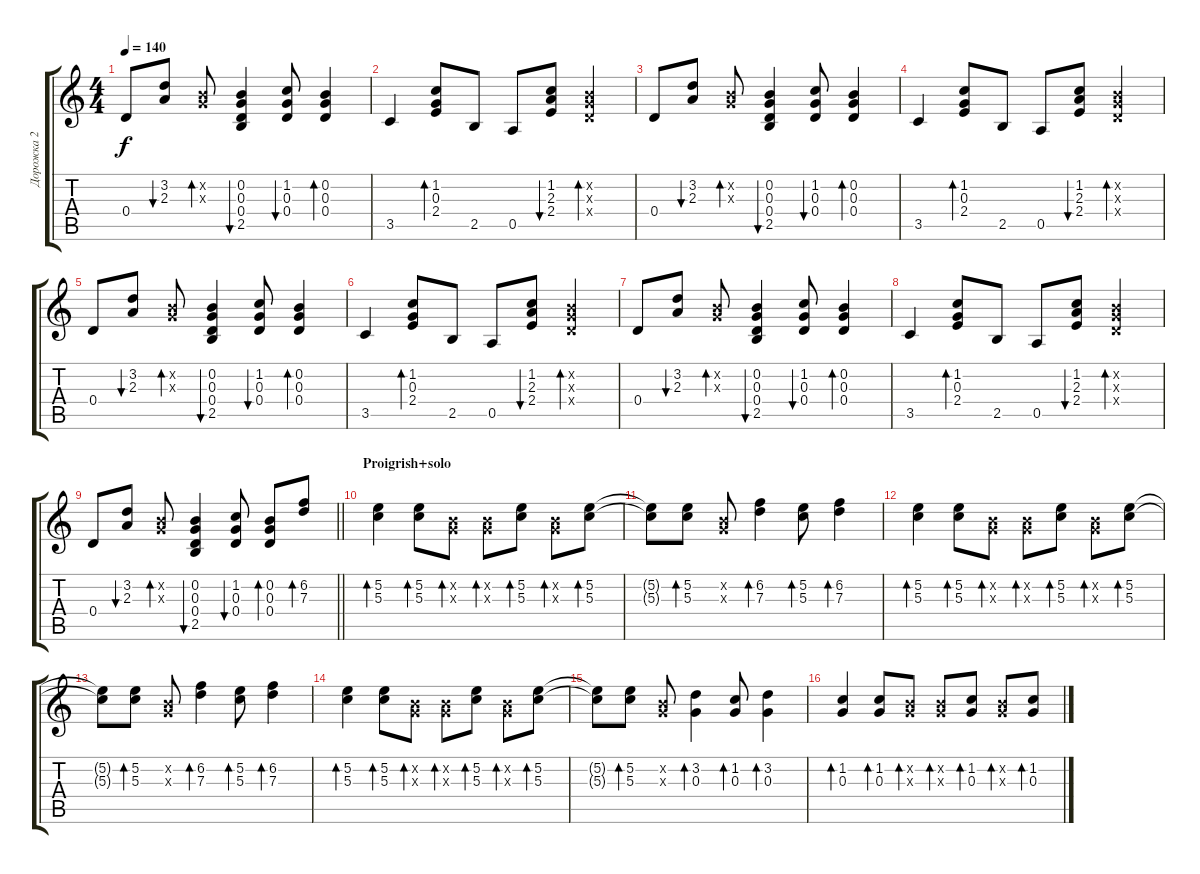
\track ("Дорожка 2" "Дорожка 2") {instrument acousticguitarsteel}
\staff {score tabs}
\tuning (E4 B3 G3 D3 A2 E2) {hide}
\ts (4 4)
\tempo 140
\clef g2
\ks c
0.4.8{dy f} (3.2 2.3).8{bu 60} (0.2{x} 0.3{x}).8{bd 60} (0.2 0.3 0.4 2.5).4{bu 60} (1.2 0.3 0.4).8{bu 60} (0.2 0.3 0.4).4{bd 60} |
3.5.4 (1.2 0.3 2.4).8{bd 60} 2.5.8 0.5.8 (1.2 2.3 2.4).8{bu 60} (0.2{x} 0.3{x} 0.4{x}).4{bd 60} |
0.4.8 (3.2 2.3).8{bu 60} (0.2{x} 0.3{x}).8{bd 60} (0.2 0.3 0.4 2.5).4{bu 60} (1.2 0.3 0.4).8{bu 60} (0.2 0.3 0.4).4{bd 60} |
3.5.4 (1.2 0.3 2.4).8{bd 60} 2.5.8 0.5.8 (1.2 2.3 2.4).8{bu 60} (0.2{x} 0.3{x} 0.4{x}).4{bd 60} |
0.4.8 (3.2 2.3).8{bu 60} (0.2{x} 0.3{x}).8{bd 60} (0.2 0.3 0.4 2.5).4{bu 60} (1.2 0.3 0.4).8{bu 60} (0.2 0.3 0.4).4{bd 60} |
3.5.4 (1.2 0.3 2.4).8{bd 60} 2.5.8 0.5.8 (1.2 2.3 2.4).8{bu 60} (0.2{x} 0.3{x} 0.4{x}).4{bd 60} |
0.4.8 (3.2 2.3).8{bu 60} (0.2{x} 0.3{x}).8{bd 60} (0.2 0.3 0.4 2.5).4{bu 60} (1.2 0.3 0.4).8{bu 60} (0.2 0.3 0.4).4{bd 60} |
3.5.4 (1.2 0.3 2.4).8{bd 60} 2.5.8 0.5.8 (1.2 2.3 2.4).8{bu 60} (0.2{x} 0.3{x} 0.4{x}).4{bd 60} |
\barLineRight lightlight
0.4.8 (3.2 2.3).8{bu 60} (0.2{x} 0.3{x}).8{bd 60} (0.2 0.3 0.4 2.5).4{bu 60} (1.2 0.3 0.4).8{bu 60} (0.2 0.3 0.4).8{bd 60} (6.2 7.3).8{bd 60} |
\section ("" "Proigrish+solo")
(5.2 5.3).4{bd 60} (5.2 5.3).8{bd 60} (0.2{x} 0.3{x}).8{bd 60} (0.2{x} 0.3{x}).8{bd 60} (5.2 5.3).8{bd 60} (0.2{x} 0.3{x}).8{bd 60} (5.2 5.3).8{bd 60} |
(5.2{t} 5.3{t}).8 (5.2 5.3).8{bd 60} (0.2{x} 0.3{x}).8 (6.2 7.3).4{bd 60} (5.2 5.3).8{bd 60} (6.2 7.3).4{bd 60} |
(5.2 5.3).4{bd 60} (5.2 5.3).8{bd 60} (0.2{x} 0.3{x}).8{bd 60} (0.2{x} 0.3{x}).8{bd 60} (5.2 5.3).8{bd 60} (0.2{x} 0.3{x}).8{bd 60} (5.2 5.3).8{bd 60} |
(5.2{t} 5.3{t}).8 (5.2 5.3).8{bd 60} (0.2{x} 0.3{x}).8 (6.2 7.3).4{bd 60} (5.2 5.3).8{bd 60} (6.2 7.3).4{bd 60} |
(5.2 5.3).4{bd 60} (5.2 5.3).8{bd 60} (0.2{x} 0.3{x}).8{bd 60} (0.2{x} 0.3{x}).8{bd 60} (5.2 5.3).8{bd 60} (0.2{x} 0.3{x}).8{bd 60} (5.2 5.3).8{bd 60} |
(5.2{t} 5.3{t}).8 (5.2 5.3).8{bd 60} (0.2{x} 0.3{x}).8 (3.2 0.3).4{bd 60} (1.2 0.3).8{bd 60} (3.2 0.3).4{bd 60} |
(1.2 0.3).4{bd 60} (1.2 0.3).8{bd 60} (0.2{x} 0.3{x}).8{bd 60} (0.2{x} 0.3{x}).8{bd 60} (1.2 0.3).8{bd 60} (0.2{x} 0.3{x}).8{bd 60} (1.2 0.3).8{bd 60}
